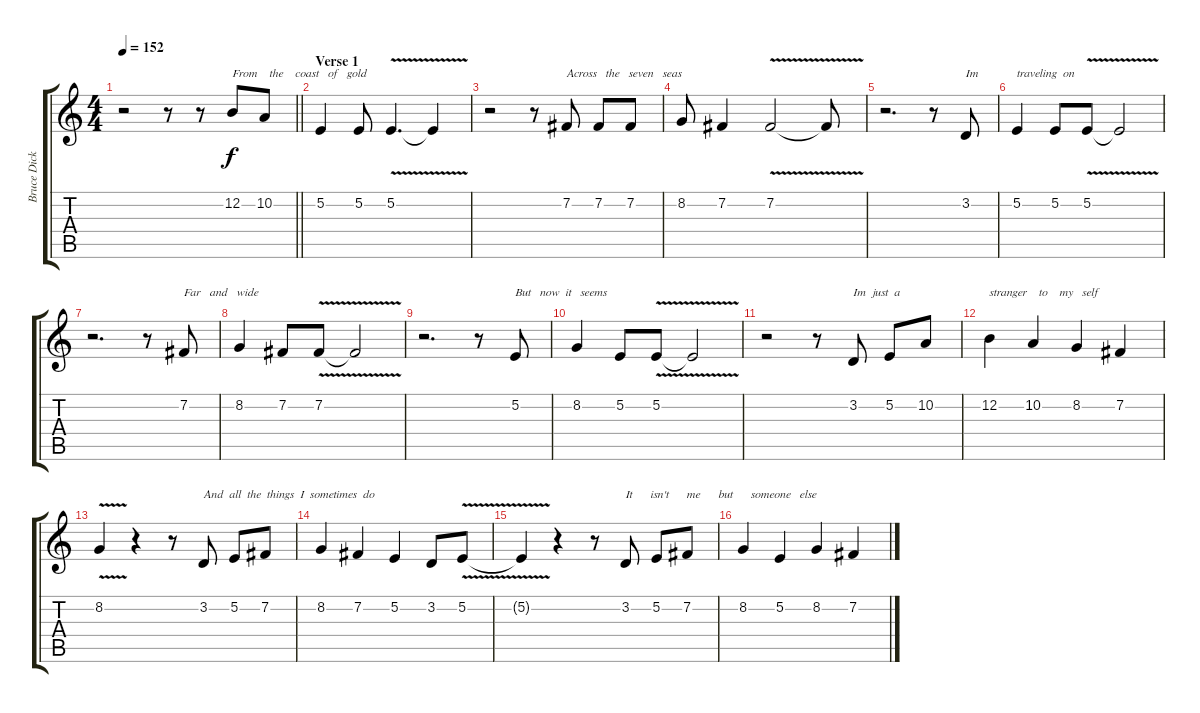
\track ("Bruce Dickinson" "Bruce Dick") {instrument lead2sawtooth}
\staff {score tabs}
\tuning (E4 B3 G3 D3 A2 E2) {hide}
\ts (4 4)
\tempo 152
\clef g2
\barLineRight lightlight
\ks c
r.2{dy f} r.8 r.8 12.2.8{txt "From    the    coast   of   gold"} 10.2.8 |
\section ("" "Verse 1")
5.2.4 5.2.8 5.2{v}.4{d} 5.2{t}.4 |
r.2 r.8 7.2.8{txt "Across   the   seven   seas"} 7.2.8 7.2.8 |
8.2.8 7.2.4 7.2{v}.2 7.2{t}.8 |
r.2{d} r.8 3.2.8{txt "Im    "} |
5.2.4{txt "traveling  on"} 5.2.8 5.2{v}.8 5.2{t}.2 |
r.2{d} r.8 7.2.8{txt "Far   and   wide"} |
8.2.4 7.2.8 7.2{v}.8 7.2{t}.2 |
r.2{d} r.8 5.2.8{txt "But   now  it   seems"} |
8.2.4 5.2.8 5.2{v}.8 5.2{t}.2 |
r.2 r.8 3.2.8{txt "Im  just  a "} 5.2.8 10.2.8 |
12.2.4{txt "stranger    to    my   self"} 10.2.4 8.2.4 7.2.4 |
8.2{v}.4 r.4 r.8 3.2.8{txt "And  all  the  things  I  sometimes  do"} 5.2.8 7.2.8 |
8.2.4 7.2.4 5.2.4 3.2.8 5.2{v}.8 |
5.2{t}.4 r.4 r.8 3.2.8{txt "It      isn't      me      but      someone   else"} 5.2.8 7.2.8 |
8.2.4 5.2.4 8.2.4 7.2.4
